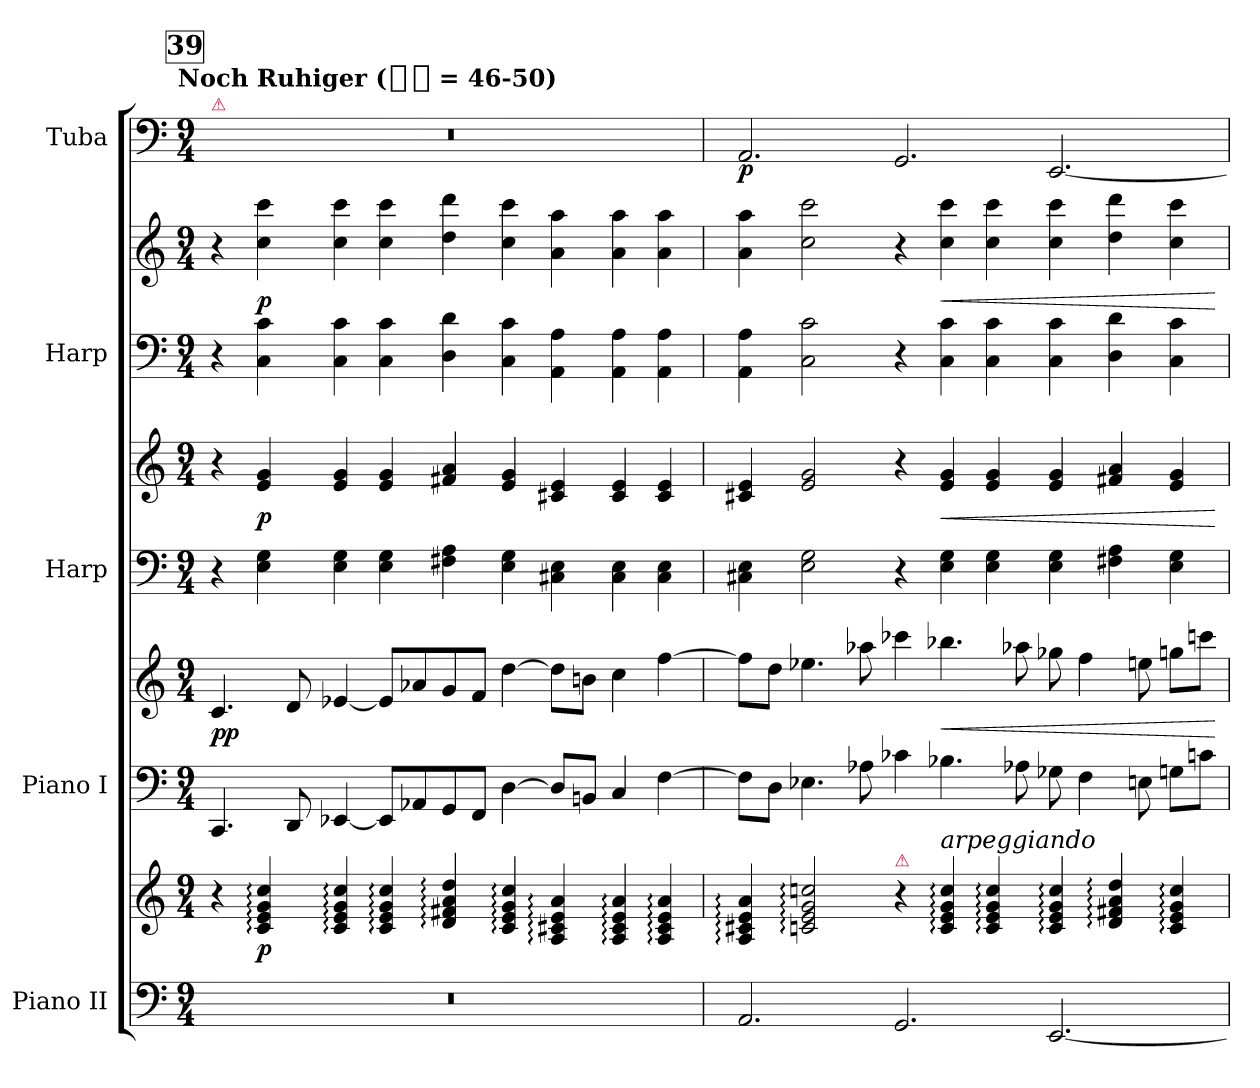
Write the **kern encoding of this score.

**kern	**kern	**dynam	**kern	**kern	**dynam	**kern	**kern	**dynam	**kern	**kern	**dynam	**kern	**dynam
*part5	*part5	*part5	*part4	*part4	*part4	*part3	*part3	*part3	*part2	*part2	*part2	*part1	*part1
*staff9	*staff8	*staff8/9	*staff7	*staff6	*staff6/7	*staff5	*staff4	*staff4/5	*staff3	*staff2	*staff2/3	*staff1	*staff1
*I"Piano II	*	*	*I"Piano I	*	*	*I"Harp	*	*	*I"Harp	*	*	*I"Tuba	*
*I'Pno. II	*	*	*I'Pno. I	*	*	*I'Hp	*	*	*I'Hp	*	*	*I'Tba.	*
*clefF4	*clefG2	*	*clefF4	*clefG2	*	*clefF4	*clefG2	*	*clefF4	*clefG2	*	*clefF4	*
*k[]	*k[]	*	*k[]	*k[]	*	*k[]	*k[]	*	*k[]	*k[]	*	*k[]	*
!!LO:TX:omd:t=Noch Ruhiger ([half-dot] = 46-50)
*M9/4	*M9/4	*	*M9/4	*M9/4	*	*M9/4	*M9/4	*	*M9/4	*M9/4	*	*M9/4	*
*MM138	*MM138	*	*MM138	*MM138	*	*MM138	*MM138	*	*MM138	*MM138	*	*MM138	*
*Xtuplet	*	*	*	*	*	*	*	*	*	*	*	*Xtuplet	*
!!LO:REH:place=s1:t=39
=133	=133	=133	=133	=133	=133	=133	=133	=133	=133	=133	=133	=133	=133
!	!	!	!	!	!	!	!	!	!	!	!	!LO:TX:a:color=crimson:t=⚠	!
4%9r	4r	.	4.CC	4.c	pp	4r	4r	.	4r	4r	.	4%9r	.
.	4c: 4e: 4g: 4cc:	p	.	.	.	4E 4G	4e 4g	p	4C 4c	4cc 4ccc	p	.	.
.	.	.	8DD	8d	.	.	.	.	.	.	.	.	.
.	4c: 4e: 4g: 4cc:	.	[4EE-X	[4e-X	.	4E 4G	4e 4g	.	4C 4c	4cc 4ccc	.	.	.
.	4c: 4e: 4g: 4cc:	.	8EE-L]	8e-L]	.	4E 4G	4e 4g	.	4C 4c	4cc 4ccc	.	.	.
.	.	.	8AA-X	8a-X	.	.	.	.	.	.	.	.	.
.	4d: 4f#X: 4a: 4dd:	.	8GG	8g	.	4F#X 4A	4f#X 4a	.	4D 4d	4dd 4ddd	.	.	.
.	.	.	8FFJ	8fJ	.	.	.	.	.	.	.	.	.
.	4c: 4e: 4g: 4cc:	.	[4D	[4dd	.	4E 4G	4e 4g	.	4C 4c	4cc 4ccc	.	.	.
.	4A: 4c#X: 4e: 4a:	.	8DL]	8ddL]	.	4C#X 4E	4c#X 4e	.	4AA 4A	4a 4aa	.	.	.
.	.	.	8BBnJ	8bnJ	.	.	.	.	.	.	.	.	.
.	4A: 4c#: 4e: 4a:	.	4C	4cc	.	4C# 4E	4c# 4e	.	4AA 4A	4a 4aa	.	.	.
.	4A: 4c#: 4e: 4a:	.	[4F	[4ff	.	4C# 4E	4c# 4e	.	4AA 4A	4a 4aa	.	.	.
=134	=134	=134	=134	=134	=134	=134	=134	=134	=134	=134	=134	=134	=134
2.AA	4A: 4c#X: 4e: 4a:	.	8FL]	8ffL]	.	4C#X 4E	4c#X 4e	.	4AA 4A	4a 4aa	.	2.AA	p
.	.	.	8DJ	8ddJ	.	.	.	.	.	.	.	.	.
.	2cn: 2e: 2g: 2ccn:	.	4.E-X	4.ee-X	.	2E 2G	2e 2g	.	2C 2c	2cc 2ccc	.	.	.
.	.	.	8A-X	8aa-X	.	.	.	.	.	.	.	.	.
!	!LO:TX:a:color=crimson:t=⚠	!	!	!	!	!	!	!	!	!	!	!	!
2.GG	4r	.	4c-X	4ccc-X	.	4r	4r	.	4r	4r	.	2.GG	.
!	!LO:TX:a:i:t=arpeggiando	!	!	!	!	!	!	!	!	!	!	!	!
.	4c: 4e: 4g: 4cc:	.	4.B-X	4.bb-X	<	4E 4G	4e 4g	<	4C 4c	4cc 4ccc	<	.	.
.	4c: 4e: 4g: 4cc:	.	.	.	.	4E 4G	4e 4g	.	4C 4c	4cc 4ccc	.	.	.
.	.	.	8A-X	8aa-X	.	.	.	.	.	.	.	.	.
[2.EE	4c: 4e: 4g: 4cc:	.	8G-X	8gg-X	.	4E 4G	4e 4g	.	4C 4c	4cc 4ccc	.	[2.EE	.
.	.	.	4F	4ff	.	.	.	.	.	.	.	.	.
.	4d: 4f#X: 4a: 4dd:	.	.	.	.	4F#X 4A	4f#X 4a	.	4D 4d	4dd 4ddd	.	.	.
.	.	.	8En	8een	.	.	.	.	.	.	.	.	.
.	4c: 4e: 4g: 4cc:	.	8GnL	8ggnL	.	4E 4G	4e 4g	.	4C 4c	4cc 4ccc	.	.	.
.	.	.	8cnJ	8cccnJ	.	.	.	.	.	.	.	.	.
.	.	.	.	.	[	.	.	[	.	.	[	.	.
=	=	=	=	=	=	=	=	=	=	=	=	=	=
*-	*-	*-	*-	*-	*-	*-	*-	*-	*-	*-	*-	*-	*-
